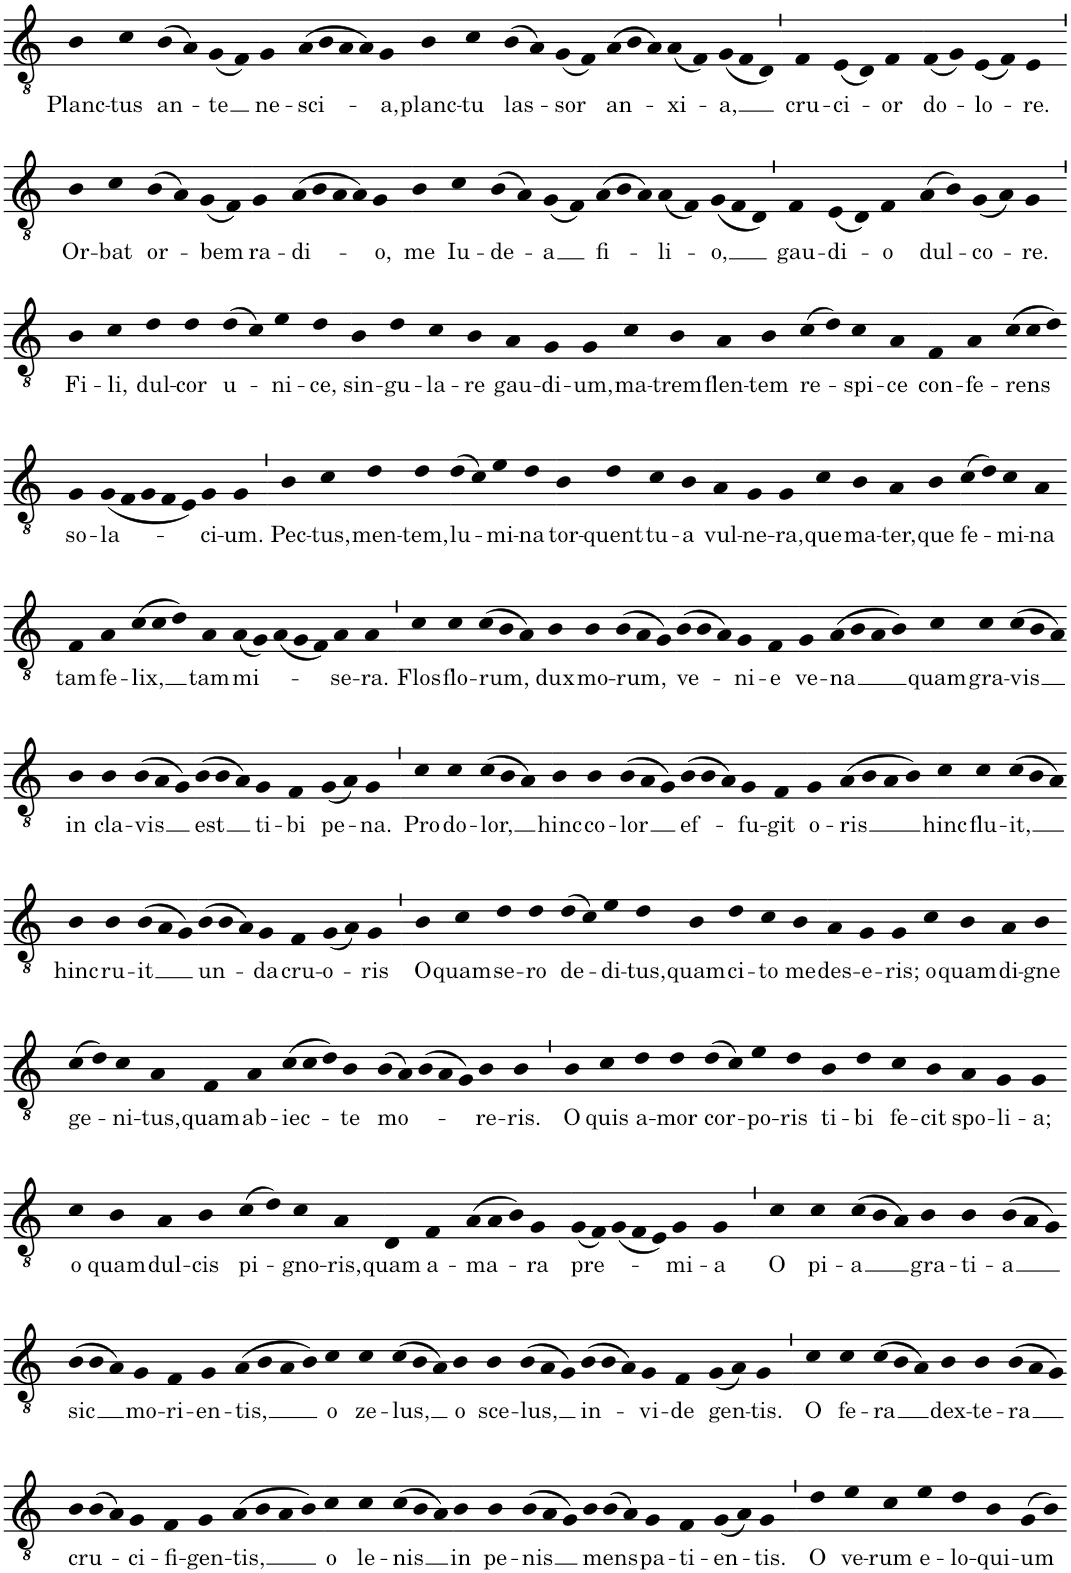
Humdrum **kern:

**kern	**text
*part1	*part1
*staff1	*staff1
*I"Voice	*
*I'Vo.	*
*clefGv2	*
*k[]	*
*M4/4	*
=1	=1
!	!LO:LY:b
4B	Planc-
!	!LO:LY:b
4c	-tus
!	!LO:LY:b
(8BL	an-
8AJ)	.
!	!LO:LY:b
(8GL	-te
8FJ)	.
=2-	=2-
!	!LO:LY:b
4G	ne-
!	!LO:LY:b
(16ALL	-sci-
16BJ	.
16AL	.
16AJJ)	.
!	!LO:LY:b
4G	-a,
=3-	=3-
!	!LO:LY:b
4B	planc-
!	!LO:LY:b
4c	-tu
!	!LO:LY:b
(8BL	las-
8AJ)	.
!	!LO:LY:b
(8GL	-sor
8FJ)	.
=4-	=4-
*Xtuplet	*
!	!LO:LY:b
(12AL	an-
12B	.
12AJ)	.
!	!LO:LY:b
(8AL	-xi-
8FJ)	.
!	!LO:LY:b
(12GL	-a,
12F	.
12DJ)	.
=5`	=5`
!	!LO:LY:b
4F	cru-
!	!LO:LY:b
(8EL	-ci-
8DJ)	.
!	!LO:LY:b
4F	-or
=6-	=6-
!	!LO:LY:b
(8FL	do-
8GJ)	.
!	!LO:LY:b
(8EL	-lo-
8FJ)	.
!	!LO:LY:b
4E	-re.
!!LO:LB:g=z
=7`	=7`
!	!LO:LY:b
4B	Or-
!	!LO:LY:b
4c	-bat
!	!LO:LY:b
(8BL	or-
8AJ)	.
!	!LO:LY:b
(8GL	-bem
8FJ)	.
=8-	=8-
!	!LO:LY:b
4G	ra-
!	!LO:LY:b
(16ALL	-di-
16BJ	.
16AL	.
16AJJ)	.
!	!LO:LY:b
4G	-o,
=9-	=9-
!	!LO:LY:b
4B	me
!	!LO:LY:b
4c	Iu-
!	!LO:LY:b
(8BL	de-
8AJ)	.
!	!LO:LY:b
(8GL	-a
8FJ)	.
=10-	=10-
!	!LO:LY:b
(12AL	fi-
12B	.
12AJ)	.
!	!LO:LY:b
(8AL	-li-
8FJ)	.
!	!LO:LY:b
(12GL	-o,
12F	.
12DJ)	.
=11`	=11`
!	!LO:LY:b
4F	gau-
!	!LO:LY:b
(8EL	-di-
8DJ)	.
!	!LO:LY:b
4F	-o
=12-	=12-
!	!LO:LY:b
(8AL	dul-
8BJ)	.
!	!LO:LY:b
(8GL	-co-
8AJ)	.
!	!LO:LY:b
4G	-re.
!!LO:LB:g=z
=13`	=13`
!	!LO:LY:b
4B	Fi-
!	!LO:LY:b
4c	-li,
!	!LO:LY:b
4d	dul-
!	!LO:LY:b
4d	-cor
=14-	=14-
!	!LO:LY:b
(8dL	u-
8cJ)	.
!	!LO:LY:b
4e	-ni-
!	!LO:LY:b
4d	-ce,
=15-	=15-
!	!LO:LY:b
4B	sin-
!	!LO:LY:b
4d	-gu-
!	!LO:LY:b
4c	-la-
!	!LO:LY:b
4B	-re
=16-	=16-
!	!LO:LY:b
4A	gau-
!	!LO:LY:b
4G	-di-
!	!LO:LY:b
4G	-um,
=17-	=17-
!	!LO:LY:b
4c	ma-
!	!LO:LY:b
4B	-trem
!	!LO:LY:b
4A	flen-
!	!LO:LY:b
4B	-tem
=18-	=18-
!	!LO:LY:b
(8cL	re-
8dJ)	.
!	!LO:LY:b
4c	-spi-
!	!LO:LY:b
4A	-ce
=19-	=19-
!	!LO:LY:b
4F	con-
!	!LO:LY:b
4A	-fe-
!	!LO:LY:b
(12cL	-rens
12c	.
12dJ)	.
!!LO:LB:g=z
=20-	=20-
!	!LO:LY:b
4G	so-
!	!LO:LY:b
(20GLL	-la-
20F	.
20GJ	.
20FL	.
20EJJ)	.
!	!LO:LY:b
4G	-ci-
!	!LO:LY:b
4G	-um.
=21`	=21`
!	!LO:LY:b
4B	Pec-
!	!LO:LY:b
4c	-tus,
!	!LO:LY:b
4d	men-
!	!LO:LY:b
4d	-tem,
=22-	=22-
!	!LO:LY:b
(8dL	lu-
8cJ)	.
!	!LO:LY:b
4e	-mi-
!	!LO:LY:b
4d	-na
=23-	=23-
!	!LO:LY:b
4B	tor-
!	!LO:LY:b
4d	-quent
!	!LO:LY:b
4c	tu-
!	!LO:LY:b
4B	-a
=24-	=24-
!	!LO:LY:b
4A	vul-
!	!LO:LY:b
4G	-ne-
!	!LO:LY:b
4G	-ra,
=25-	=25-
!	!LO:LY:b
4c	que
!	!LO:LY:b
4B	ma-
!	!LO:LY:b
4A	-ter,
!	!LO:LY:b
4B	que
=26-	=26-
!	!LO:LY:b
(8cL	fe-
8dJ)	.
!	!LO:LY:b
4c	-mi-
!	!LO:LY:b
4A	-na
!!LO:LB:g=z
=27-	=27-
!	!LO:LY:b
4F	tam
!	!LO:LY:b
4A	fe-
!	!LO:LY:b
(12cL	-lix,
12c	.
12dJ)	.
=28-	=28-
!	!LO:LY:b
4A	tam
!	!LO:LY:b
(20ALL	mi-
20G)	.
(20AJ	.
20GL	.
20FJJ)	.
!	!LO:LY:b
4A	-se-
!	!LO:LY:b
4A	-ra.
=29`	=29`
!	!LO:LY:b
4c	Flos
!	!LO:LY:b
4c	flo-
!	!LO:LY:b
(12cL	-rum,
12B	.
12AJ)	.
=30-	=30-
!	!LO:LY:b
4B	dux
!	!LO:LY:b
4B	mo-
!	!LO:LY:b
(12BL	-rum,
12A	.
12GJ)	.
=31-	=31-
!	!LO:LY:b
(12BL	ve-
12B	.
12AJ)	.
!	!LO:LY:b
4G	-ni-
!	!LO:LY:b
4F	-e
=32-	=32-
!	!LO:LY:b
4G	ve-
!	!LO:LY:b
(8AL	-na
8BJ	.
8AL	.
8BJ)	.
=33-	=33-
!	!LO:LY:b
4c	quam
!	!LO:LY:b
4c	gra-
!	!LO:LY:b
(12cL	-vis
12B	.
12AJ)	.
!!LO:LB:g=z
=34-	=34-
!	!LO:LY:b
4B	in
!	!LO:LY:b
4B	cla-
!	!LO:LY:b
(12BL	-vis
12A	.
12GJ)	.
=35-	=35-
!	!LO:LY:b
(12B	est
12B	.
12A)	.
!	!LO:LY:b
4G	ti-
!	!LO:LY:b
4F	-bi
!	!LO:LY:b
(8G	pe-
8A)	.
!	!LO:LY:b
4G	-na.
=36`	=36`
!	!LO:LY:b
4c	Pro
!	!LO:LY:b
4c	do-
!	!LO:LY:b
(12cL	-lor,
12B	.
12AJ)	.
=37-	=37-
!	!LO:LY:b
4B	hinc
!	!LO:LY:b
4B	co-
!	!LO:LY:b
(12BL	-lor
12A	.
12GJ)	.
=38-	=38-
!	!LO:LY:b
(12BL	ef-
12B	.
12AJ)	.
!	!LO:LY:b
4G	-fu-
!	!LO:LY:b
4F	-git
=39-	=39-
!	!LO:LY:b
4G	o-
!	!LO:LY:b
(8AL	-ris
8BJ	.
8AL	.
8BJ)	.
=40-	=40-
!	!LO:LY:b
4c	hinc
!	!LO:LY:b
4c	flu-
!	!LO:LY:b
(12cL	-it,
12B	.
12AJ)	.
!!LO:LB:g=z
=41-	=41-
!	!LO:LY:b
4B	hinc
!	!LO:LY:b
4B	ru-
!	!LO:LY:b
(12BL	-it
12A	.
12GJ)	.
=42-	=42-
!	!LO:LY:b
(12B	un-
12B	.
12A)	.
!	!LO:LY:b
4G	-da
!	!LO:LY:b
4F	cru-
!	!LO:LY:b
(8G	-o-
8A)	.
!	!LO:LY:b
4G	-ris
=43`	=43`
!	!LO:LY:b
4B	O
!	!LO:LY:b
4c	quam
!	!LO:LY:b
4d	se-
!	!LO:LY:b
4d	-ro
=44-	=44-
!	!LO:LY:b
(8dL	de-
8cJ)	.
!	!LO:LY:b
4e	-di-
!	!LO:LY:b
4d	-tus,
=45-	=45-
!	!LO:LY:b
4B	quam
!	!LO:LY:b
4d	ci-
!	!LO:LY:b
4c	-to
!	!LO:LY:b
4B	me
=46-	=46-
!	!LO:LY:b
4A	des-
!	!LO:LY:b
4G	-e-
!	!LO:LY:b
4G	-ris;
=47-	=47-
!	!LO:LY:b
4c	o
!	!LO:LY:b
4B	quam
!	!LO:LY:b
4A	di-
!	!LO:LY:b
4B	-gne
!!LO:LB:g=z
=48-	=48-
!	!LO:LY:b
(8cL	ge-
8dJ)	.
!	!LO:LY:b
4c	-ni-
!	!LO:LY:b
4A	-tus,
=49-	=49-
!	!LO:LY:b
4F	quam
!	!LO:LY:b
4A	ab-
!	!LO:LY:b
(12cL	-iec-
12c	.
12dJ)	.
!	!LO:LY:b
4B	-te
=50-	=50-
!	!LO:LY:b
(20BLL	mo-
20A)	.
(20BJ	.
20AL	.
20GJJ)	.
!	!LO:LY:b
4B	-re-
!	!LO:LY:b
4B	-ris.
=51`	=51`
!	!LO:LY:b
4B	O
!	!LO:LY:b
4c	quis
!	!LO:LY:b
4d	a-
!	!LO:LY:b
4d	-mor
=52-	=52-
!	!LO:LY:b
(8dL	cor-
8cJ)	.
!	!LO:LY:b
4e	-po-
!	!LO:LY:b
4d	-ris
=53-	=53-
!	!LO:LY:b
4B	ti-
!	!LO:LY:b
4d	-bi
!	!LO:LY:b
4c	fe-
!	!LO:LY:b
4B	-cit
=54-	=54-
!	!LO:LY:b
4A	spo-
!	!LO:LY:b
4G	-li-
!	!LO:LY:b
4G	-a;
!!LO:LB:g=z
=55-	=55-
!	!LO:LY:b
4c	o
!	!LO:LY:b
4B	quam
!	!LO:LY:b
4A	dul-
!	!LO:LY:b
4B	-cis
=56-	=56-
!	!LO:LY:b
(8cL	pi-
8dJ)	.
!	!LO:LY:b
4c	-gno-
!	!LO:LY:b
4A	-ris,
=57-	=57-
!	!LO:LY:b
4D	quam
!	!LO:LY:b
4F	a-
!	!LO:LY:b
(12AL	-ma-
12A	.
12BJ)	.
!	!LO:LY:b
4G	-ra
=58-	=58-
!	!LO:LY:b
(20GLL	pre-
20F)	.
(20GJ	.
20FL	.
20EJJ)	.
!	!LO:LY:b
4G	-mi-
!	!LO:LY:b
4G	-a
=59`	=59`
!	!LO:LY:b
4c	O
!	!LO:LY:b
4c	pi-
!	!LO:LY:b
(12cL	-a
12B	.
12AJ)	.
=60-	=60-
!	!LO:LY:b
4B	gra-
!	!LO:LY:b
4B	-ti-
!	!LO:LY:b
(12BL	-a
12A	.
12GJ)	.
!!LO:LB:g=z
=61-	=61-
!	!LO:LY:b
(12B	sic
12B	.
12A)	.
!	!LO:LY:b
4G	mo-
!	!LO:LY:b
4F	-ri-
!	!LO:LY:b
4G	-en-
!	!LO:LY:b
(8A	-tis,
8B	.
8A	.
8B)	.
=62-	=62-
!	!LO:LY:b
4c	o
!	!LO:LY:b
4c	ze-
!	!LO:LY:b
(12cL	-lus,
12B	.
12AJ)	.
=63-	=63-
!	!LO:LY:b
4B	o
!	!LO:LY:b
4B	sce-
!	!LO:LY:b
(12BL	-lus,
12A	.
12GJ)	.
=64-	=64-
!	!LO:LY:b
(12B	in-
12B	.
12A)	.
!	!LO:LY:b
4G	-vi-
!	!LO:LY:b
4F	-de
!	!LO:LY:b
(8G	gen-
8A)	.
!	!LO:LY:b
4G	-tis.
=65`	=65`
!	!LO:LY:b
4c	O
!	!LO:LY:b
4c	fe-
!	!LO:LY:b
(12cL	-ra
12B	.
12AJ)	.
=66-	=66-
!	!LO:LY:b
4B	dex-
!	!LO:LY:b
4B	-te-
!	!LO:LY:b
(12BL	-ra
12A	.
12GJ)	.
!!LO:LB:g=z
=67-	=67-
!	!LO:LY:b
12B	cru-
(12B	.
12A)	.
!	!LO:LY:b
4G	-ci-
!	!LO:LY:b
4F	-fi-
!	!LO:LY:b
4G	-gen-
!	!LO:LY:b
(8A	-tis,
8B	.
8A	.
8B)	.
=68-	=68-
!	!LO:LY:b
4c	o
!	!LO:LY:b
4c	le-
!	!LO:LY:b
(12cL	-nis
12B	.
12AJ)	.
=69-	=69-
!	!LO:LY:b
4B	in
!	!LO:LY:b
4B	pe-
!	!LO:LY:b
(12BL	-nis
12A	.
12GJ)	.
=70-	=70-
!	!LO:LY:b
12B	mens
(12B	.
12A)	.
!	!LO:LY:b
4G	pa-
!	!LO:LY:b
4F	-ti-
!	!LO:LY:b
(8G	en-
8A)	.
!	!LO:LY:b
4G	-tis.
=71`	=71`
!	!LO:LY:b
4d	O
!	!LO:LY:b
4e	ve-
!	!LO:LY:b
4c	-rum
!	!LO:LY:b
4e	e-
=72-	=72-
!	!LO:LY:b
4d	-lo-
!	!LO:LY:b
4B	-qui-
!	!LO:LY:b
(8GL	-um
8BJ)	.
=-	=-
*-	*-
